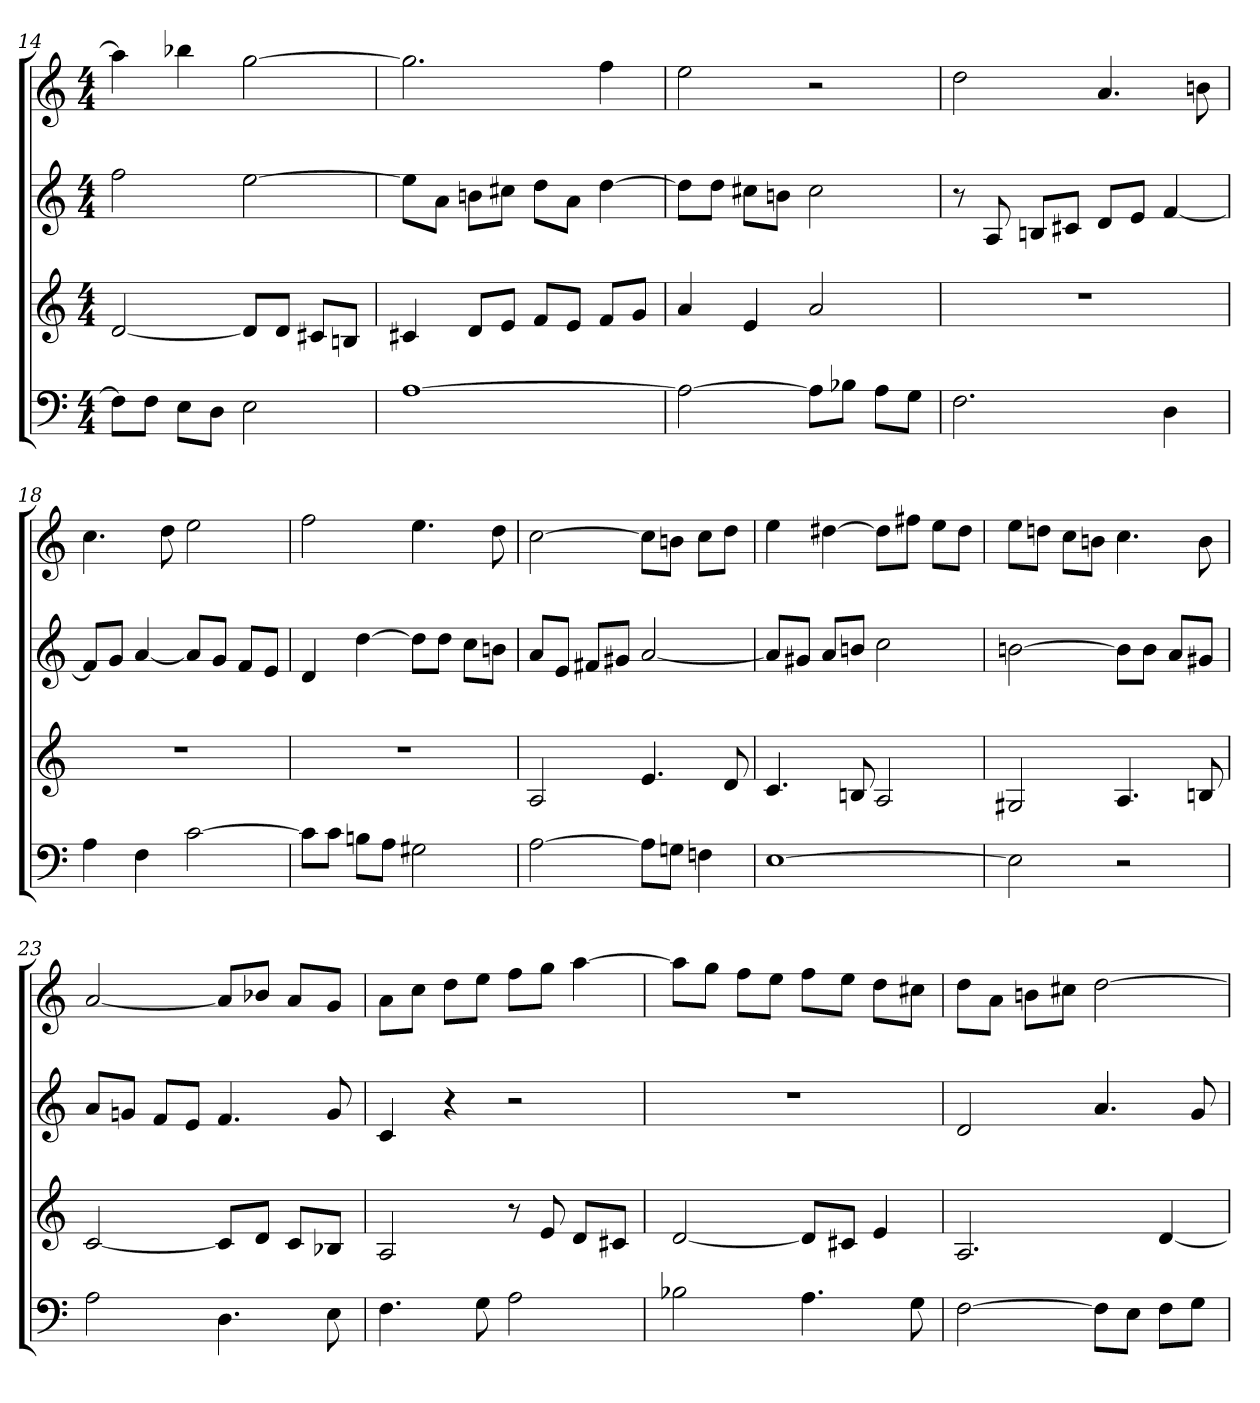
**kern	**kern	**kern	**kern
*part4	*part3	*part2	*part1
*staff4	*staff3	*staff2	*staff1
*M4/4	*M4/4	*M4/4	*M4/4
=14	=14	=14	=14
8FL]	[2d	2ff	4aa]
8FJ	.	.	.
8EL	.	.	4bb-X
8DJ	.	.	.
2E	8dL]	[2ee	[2gg
.	8dJ	.	.
.	8c#XL	.	.
.	8BnJ	.	.
=15	=15	=15	=15
[1A	4c#X	8eeL]	2.gg]
.	.	8aJ	.
.	8dL	8bnL	.
.	8eJ	8cc#XJ	.
.	8fL	8ddL	.
.	8eJ	8aJ	.
.	8fL	[4dd	4ff
.	8gJ	.	.
=16	=16	=16	=16
2A_	4a	8ddL]	2ee
.	.	8ddJ	.
.	4e	8cc#XL	.
.	.	8bnJ	.
8AL]	2a	2cc#	2r
8B-XJ	.	.	.
8AL	.	.	.
8GJ	.	.	.
=17	=17	=17	=17
2.F	1r	8r	2dd
.	.	8A	.
.	.	8BnL	.
.	.	8c#XJ	.
.	.	8dL	4.a
.	.	8eJ	.
4D	.	[4f	.
.	.	.	8bn
=18	=18	=18	=18
4A	1r	8fL]	4.cc
.	.	8gJ	.
4F	.	[4a	.
.	.	.	8dd
[2c	.	8aL]	2ee
.	.	8gJ	.
.	.	8fL	.
.	.	8eJ	.
=19	=19	=19	=19
8cL]	1r	4d	2ff
8cJ	.	.	.
8BnL	.	[4dd	.
8AJ	.	.	.
2G#X	.	8ddL]	4.ee
.	.	8ddJ	.
.	.	8ccL	.
.	.	8bnJ	8dd
=20	=20	=20	=20
[2A	2A	8aL	[2cc
.	.	8eJ	.
.	.	8f#XL	.
.	.	8g#XJ	.
8AL]	4.e	[2a	8ccL]
8GnJ	.	.	8bnJ
4Fn	.	.	8ccL
.	8d	.	8ddJ
=21	=21	=21	=21
[1E	4.c	8aL]	4ee
.	.	8g#XJ	.
.	.	8aL	[4dd#X
.	8Bn	8bnJ	.
.	2A	2cc	8dd#L]
.	.	.	8ff#XJ
.	.	.	8eeL
.	.	.	8dd#J
=22	=22	=22	=22
2E]	2G#X	[2bn	8eeL
.	.	.	8ddnJ
.	.	.	8ccL
.	.	.	8bnJ
2r	4.A	8bL]	4.cc
.	.	8bJ	.
.	.	8aL	.
.	8Bn	8g#XJ	8b
=23	=23	=23	=23
2A	[2c	8aL	[2a
.	.	8gnJ	.
.	.	8fL	.
.	.	8eJ	.
4.D	8cL]	4.f	8aL]
.	8dJ	.	8b-XJ
.	8cL	.	8aL
8E	8B-XJ	8g	8gJ
=24	=24	=24	=24
4.F	2A	4c	8aL
.	.	.	8ccJ
.	.	4r	8ddL
8G	.	.	8eeJ
2A	8r	2r	8ffL
.	8e	.	8ggJ
.	8dL	.	[4aa
.	8c#XJ	.	.
=25	=25	=25	=25
2B-X	[2d	1r	8aaL]
.	.	.	8ggJ
.	.	.	8ffL
.	.	.	8eeJ
4.A	8dL]	.	8ffL
.	8c#XJ	.	8eeJ
.	4e	.	8ddL
8G	.	.	8cc#XJ
=26	=26	=26	=26
[2F	2.A	2d	8ddL
.	.	.	8aJ
.	.	.	8bnL
.	.	.	8cc#XJ
8FL]	.	4.a	[2dd
8EJ	.	.	.
8FL	[4d	.	.
8GJ	.	8g	.
=	=	=	=
*-	*-	*-	*-
